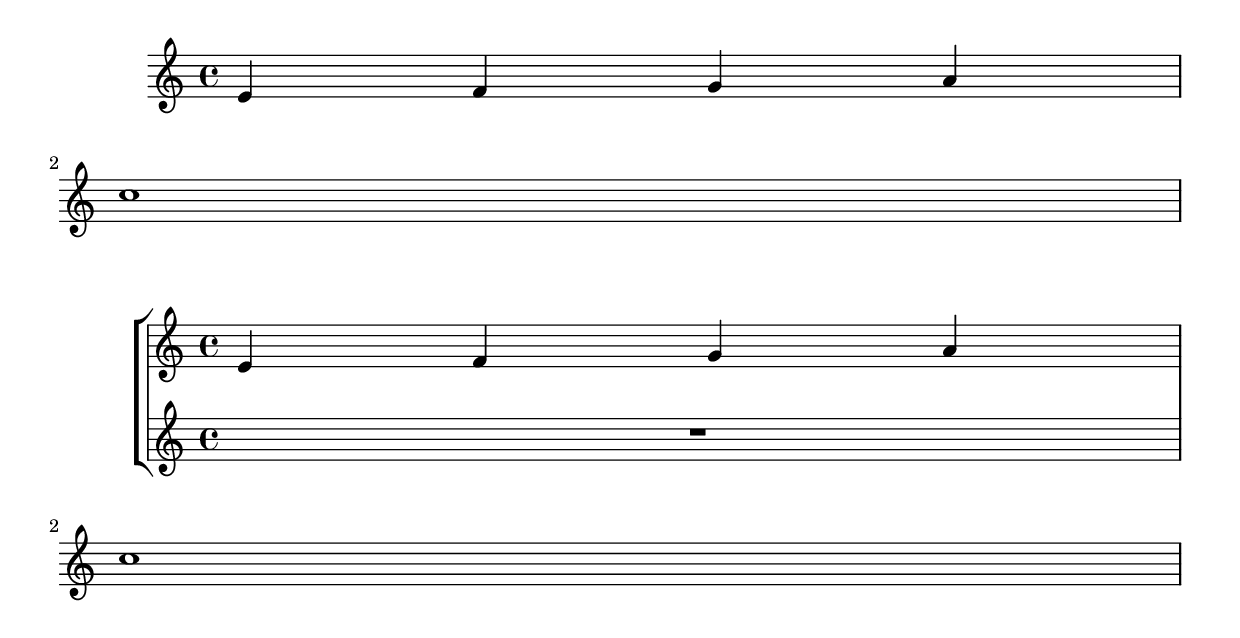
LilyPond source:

%% Do not edit this file; it is auto-generated from LSR http://lsr.dsi.unimi.it
%% This file is in the public domain.
\version "2.13.1"

\header {
  lsrtags = "staff-notation, tweaks-and-overrides, breaks"

  texidoces = "
El primer pentagrama vacío también se puede suprimir de la
partitura estableciendo la propiedad @code{remove-first} de
@code{VerticalAxisGroup}.  Esto se puede hacer globalmente dentro
del bloque @code{\\layout}, o localmente dentro del pentagrama
concreto que se quiere suprimir.  En este último caso, tenemos que
especificar el contexto (@code{Staff} se aplica sólo al pentagrama
actual) delante de la propiedad.

El pentagrama inferior del segundo grupo no se elimina, porque el
ajuste sólo se aplica al pentagrama concreto dentro del que se
escribe.

"
  doctitlees = "Quitar la primera línea vacía"

%% Translation of GIT committish :<0364058d18eb91836302a567c18289209d6e9706>
  texidocde = "
Ein leeres Notensystem kann auch aus der ersten Zeile einer Partitur
entfernt werden, indem die Eigenschaft @code{remove-first} der
@code{VerticalAxisGroup}-Eigenschaft eingesetzt wird.  Das kann
man global in einer @code{\\layout}-Umgebung oder lokal in dem
bestimmten Notensystem machen, das entfernt werden soll.  In letzterem
Fall muss man den Kontext angeben.

Das untere Notensystem der zweiten Systemgruppe wird nicht entfernt,
weil in die Einstellungen in dem Schnipsel nur für das eine Notensystem
gültig sind.

"
  doctitlede = "Die erste leere Notenzeile auch entfernen"

  texidoc = "
The first empty staff can also be removed from the score by setting the
@code{VerticalAxisGroup} property @code{remove-first}. This can be done
globally inside the @code{\\layout} block, or locally inside the
specific staff that should be removed.  In the latter case, you have to
specify the context (@code{Staff} applies only to the current staff) in
front of the property.

The lower staff of the second staff group is not removed, because the
setting applies only to the specific staff inside of which it is
written. 

"
  doctitle = "Removing the first empty line"
} % begin verbatim

\layout {
  \context { 
    \RemoveEmptyStaffContext 
    % To use the setting globally, uncomment the following line:
    % \override VerticalAxisGroup #'remove-first = ##t
  }
}
\new StaffGroup <<
  \new Staff \relative c' {
    e4 f g a \break
    c1
  }
  \new Staff {
    % To use the setting globally, comment this line,
    % uncomment the line in the \layout block above
    \override Staff.VerticalAxisGroup #'remove-first = ##t
    R1 \break
    R
  }
>>
\new StaffGroup <<
  \new Staff \relative c' {
    e4 f g a \break
    c1
  }
  \new Staff {
    R1 \break
    R
  }
>>
